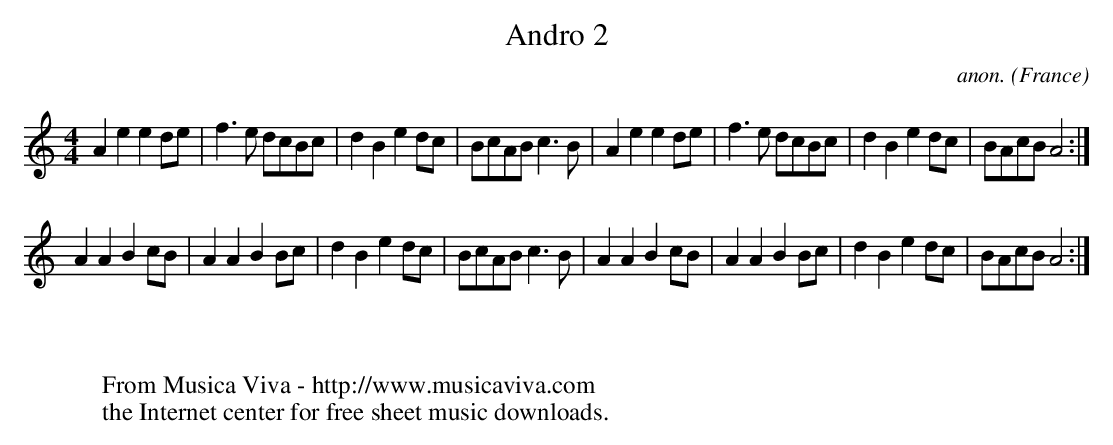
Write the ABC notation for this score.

X:1
T:Andro 2
C:anon.
O:France
M:4/4
K:Am
A2 e2 e2 de | f3 e dcBc | d2 B2 e2 dc | BcAB c3 B |\
A2 e2 e2 de | f3 e dcBc | d2 B2 e2 dc | BAcBA4 :|
A2 A2 B2 cB | A2 A2 B2 Bc | d2 B2 e2 dc | BcAB c3 B |\
A2 A2 B2 cB | A2 A2 B2 Bc | d2 B2 e2 dc | BAcBA4 :|
W:
W:
W:  From Musica Viva - http://www.musicaviva.com
W:  the Internet center for free sheet music downloads.
